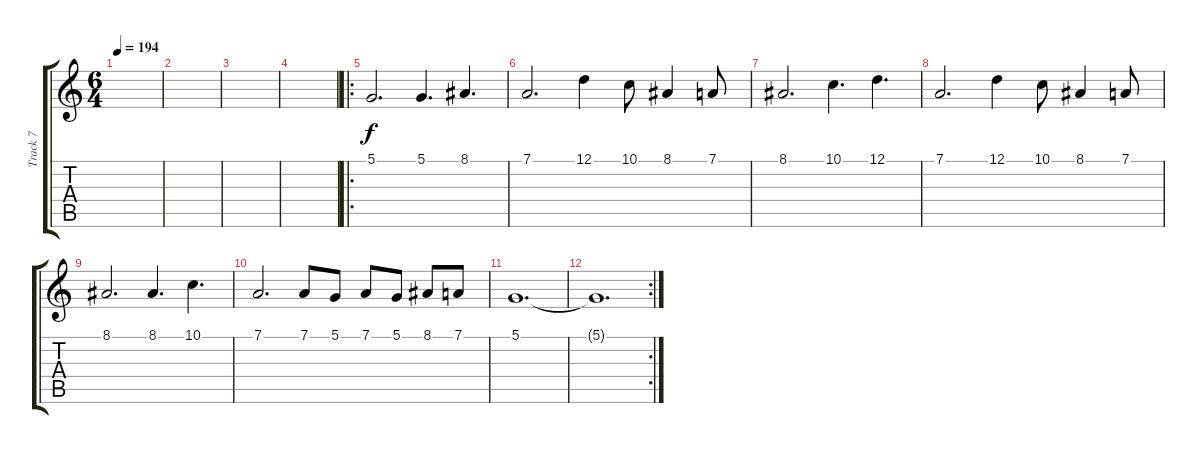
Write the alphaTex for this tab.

\track ("Track 7" "Track 7") {instrument flute}
\staff {score tabs}
\tuning (D4 A3 F3 C3 G2 D2) {hide}
\ts (6 4)
\tempo 194
\clef g2
\ks c
|
|
|
|
\ro
5.1.2{d} 5.1.4{d} 8.1.4{d} |
7.1.2{d} 12.1.4 10.1.8 8.1.4 7.1.8 |
8.1.2{d} 10.1.4{d} 12.1.4{d} |
7.1.2{d} 12.1.4 10.1.8 8.1.4 7.1.8 |
8.1.2{d} 8.1.4{d} 10.1.4{d} |
7.1.2{d} 7.1.8 5.1.8 7.1.8 5.1.8 8.1.8 7.1.8 |
5.1.1{d} |
\rc 2
5.1{t}.1{d}
